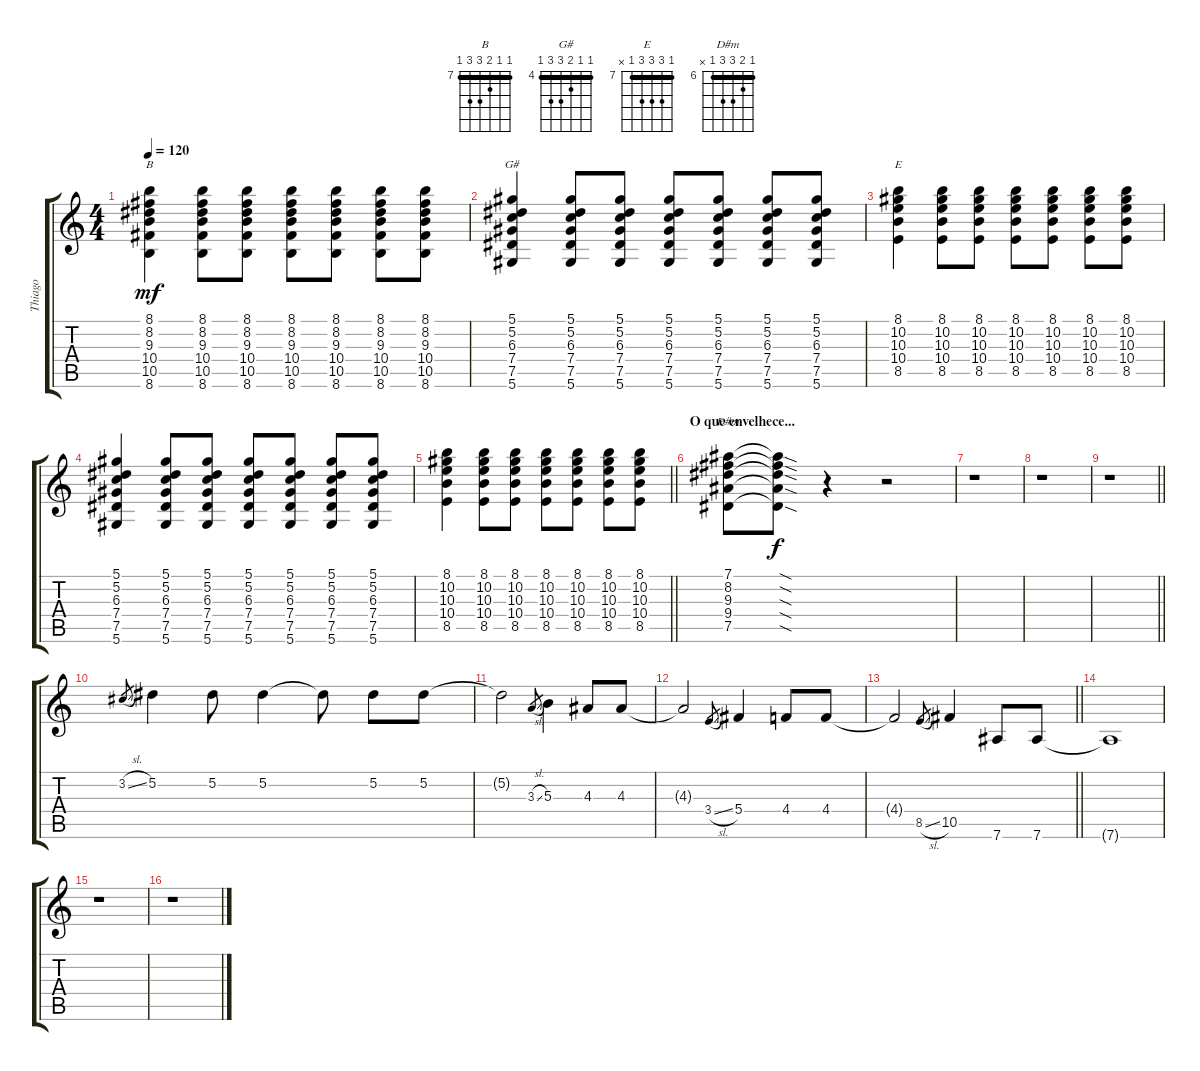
\track ("Thiago" "Thiago") {instrument electricguitarclean}
\staff {score tabs}
\tuning (Eb4 Bb3 Gb3 Db3 Ab2 Eb2) {hide}
\chord ("B" 7 7 8 9 9 7) {firstfret 7 barre 7}
\chord ("G#" 4 4 5 6 6 4) {firstfret 4 barre 4}
\chord ("E" 7 9 9 9 7 x) {firstfret 7 barre 7}
\chord ("D#m" 6 7 8 8 6 x) {firstfret 6 barre 6}
\ts (4 4)
\tempo 120
\clef g2
\ks c
(8.1 8.2 9.3 10.4 10.5 8.6).4{ch "B" dy mf} (8.1 8.2 9.3 10.4 10.5 8.6).8 (8.1 8.2 9.3 10.4 10.5 8.6).8 (8.1 8.2 9.3 10.4 10.5 8.6).8 (8.1 8.2 9.3 10.4 10.5 8.6).8 (8.1 8.2 9.3 10.4 10.5 8.6).8 (8.1 8.2 9.3 10.4 10.5 8.6).8 |
(5.1 5.2 6.3 7.4 7.5 5.6).4{ch "G#"} (5.1 5.2 6.3 7.4 7.5 5.6).8 (5.1 5.2 6.3 7.4 7.5 5.6).8 (5.1 5.2 6.3 7.4 7.5 5.6).8 (5.1 5.2 6.3 7.4 7.5 5.6).8 (5.1 5.2 6.3 7.4 7.5 5.6).8 (5.1 5.2 6.3 7.4 7.5 5.6).8 |
(8.1 10.2 10.3 10.4 8.5).4{ch "E"} (8.1 10.2 10.3 10.4 8.5).8 (8.1 10.2 10.3 10.4 8.5).8 (8.1 10.2 10.3 10.4 8.5).8 (8.1 10.2 10.3 10.4 8.5).8 (8.1 10.2 10.3 10.4 8.5).8 (8.1 10.2 10.3 10.4 8.5).8 |
(5.1 5.2 6.3 7.4 7.5 5.6).4 (5.1 5.2 6.3 7.4 7.5 5.6).8 (5.1 5.2 6.3 7.4 7.5 5.6).8 (5.1 5.2 6.3 7.4 7.5 5.6).8 (5.1 5.2 6.3 7.4 7.5 5.6).8 (5.1 5.2 6.3 7.4 7.5 5.6).8 (5.1 5.2 6.3 7.4 7.5 5.6).8 |
\barLineRight lightlight
(8.1 10.2 10.3 10.4 8.5).4 (8.1 10.2 10.3 10.4 8.5).8 (8.1 10.2 10.3 10.4 8.5).8 (8.1 10.2 10.3 10.4 8.5).8 (8.1 10.2 10.3 10.4 8.5).8 (8.1 10.2 10.3 10.4 8.5).8 (8.1 10.2 10.3 10.4 8.5).8 |
\section ("" "O que envelhece...")
(7.1 8.2 9.3 9.4 7.5).8{ch "D#m"} (7.1{sod t} 8.2{sod t} 9.3{sod t} 9.4{sod t} 7.5{sod t}).8{dy f} r.4 r.2 |
r.1 |
r.1 |
\barLineRight lightlight
r.1 |
3.2{sl}.8{gr} 5.2.4 5.2.8 5.2.4 5.2{t}.8 5.2.8 5.2.8 |
5.2{t}.2 3.3{sl}.8{gr} 5.3.4 4.3.8 4.3.8 |
4.3{t}.2 3.4{sl}.8{gr} 5.4.4 4.4.8 4.4.8 |
\barLineRight lightlight
4.4{t}.2 8.5{sl}.8{gr} 10.5.4 7.6.8 7.6.8 |
7.6{t}.1 |
r.1 |
r.1
